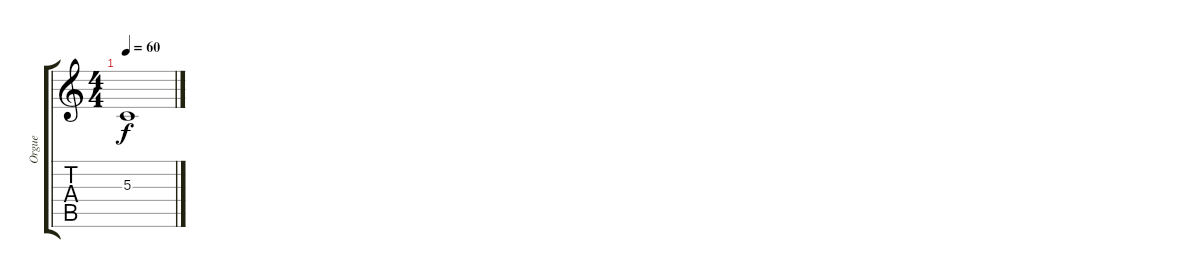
\track ("Orgue" "Orgue") {instrument churchorgan}
\staff {score tabs}
\tuning (E4 B3 G3 D3 A2 E2) {hide}
\ts (4 4)
\tempo 60
\clef g2
\ks c
5.3.1{dy f}
